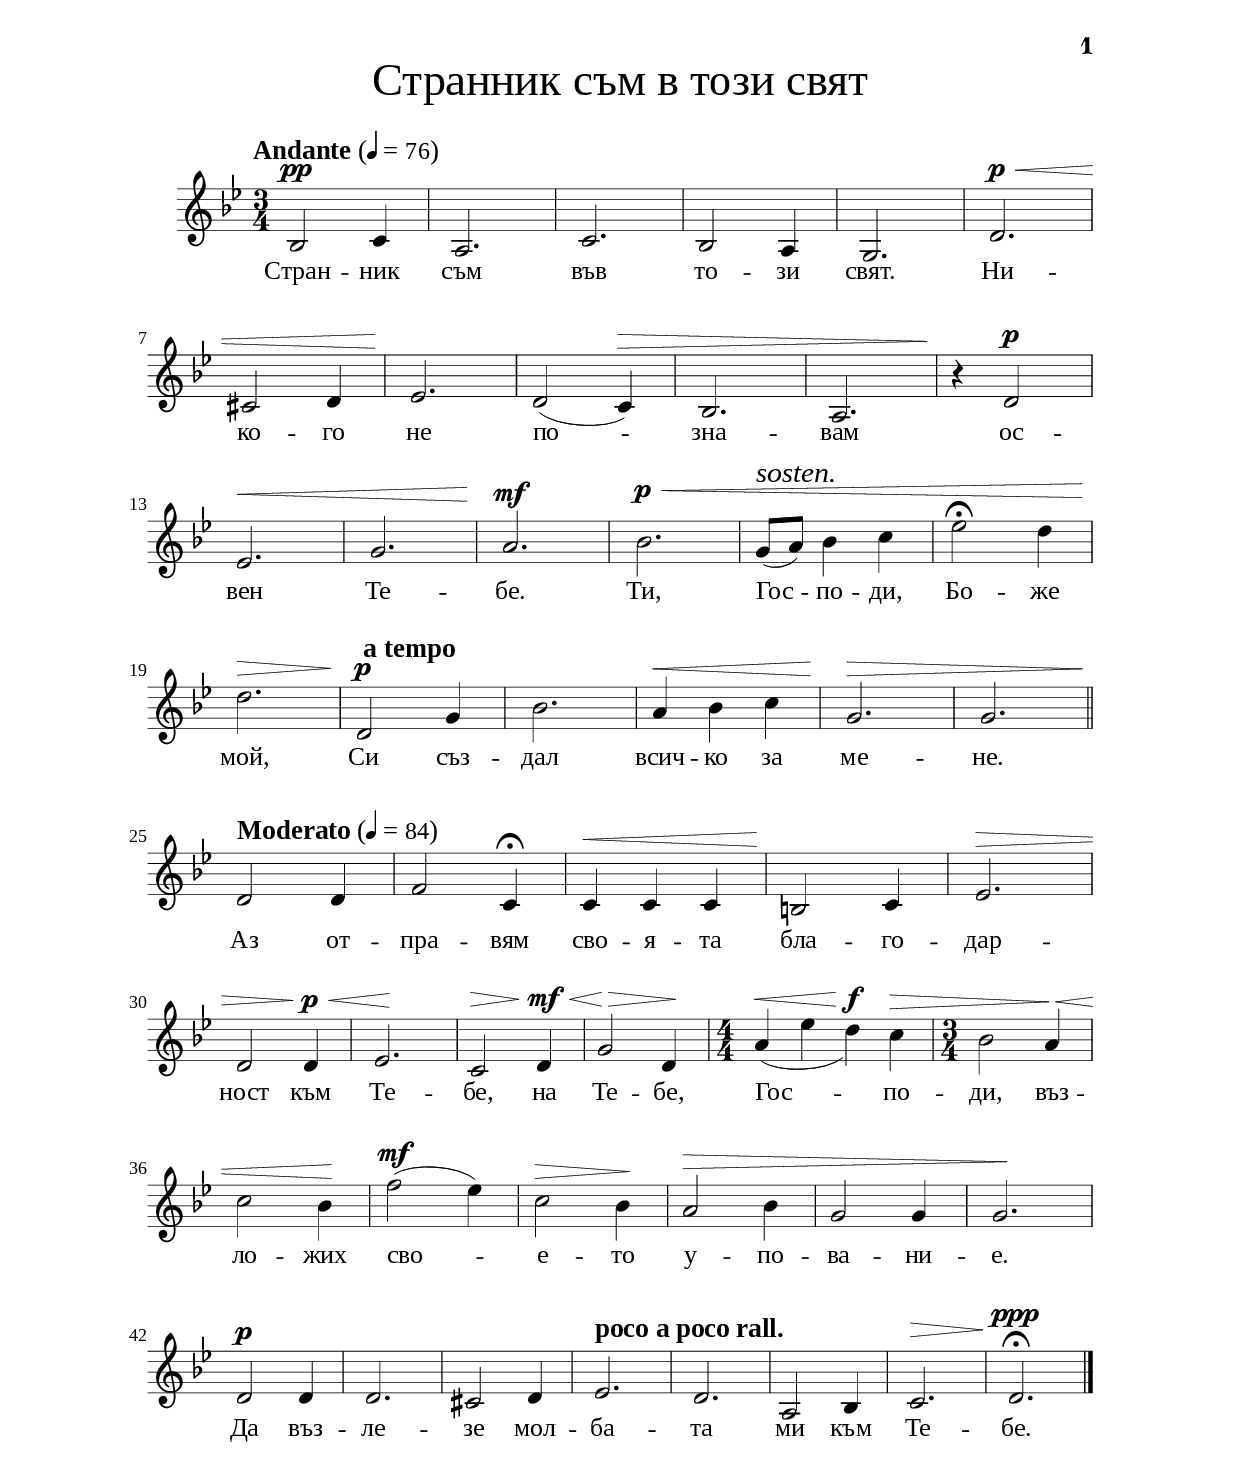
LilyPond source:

\version "2.24.4"

% include paper part and global functions
\include "include/globals.ily"

\bookpart {
  \label #'ref217
  \tocItem \markup "Странник съм в този свят "
   \include "include/bookpart-paper.ily"
  \score {
    \include "include/score-layout.ily"
    \new Voice \absolute {
      \clef treble
      \key g \minor
      \time 3/4
      \tempoFunc "Andante" 4 "76"
      \autoBeamOff
      bes2 ^\pp c'4 | % 2
      a2. | % 3
      c'2. | % 4
      bes2 a4 | % 5
      g2.  | % 6
      d'2. ^\p ^\< \break | % 7
      cis'2 d'4 | % 8
      es'2. _\! | % 9
      d'2 ( c'4 ) ^\> |
      bes2. | % 11
      a2. | % 12
      r4 ^\! d'2 ^\p \break | % 13
      es'2. ^\< | % 14
      g'2. | % 15
      a'2.  ^\! ^\mf | % 16
      bes'2. ^\p ^\< | % 17
      g'8^\markup{ \huge \italic {sosten.} } ( [ a'8 ) ]
      bes'4 c''4 | % 18
      es''2 ^\fermata d''4 \break | % 19
      d''2.  ^\! ^\> |
      \tempo" a tempo"d'2 ^\! ^\p g'4 | % 21
      bes'2. | % 22
      a'4 ^\< bes'4 c''4 | % 23
      g'2. ^\! ^\> | % 24
      g'2.  \bar "||"
      \break | % 25
      \tempoFunc "Moderato" 4 "84" | % 25
      d'2 ^\! d'4 | % 26
      f'2 c'4 ^\fermata  | % 27
      c'4 ^\< c'4 c'4 | % 28
      b2 ^\! c'4 | % 29
      es'2. ^\> \break |
      d'2 \override Hairpin.to-barline = ##f d'4 _\! ^\p ^\< | % 31
      es'2. ^\! | % 32
      c'2  ^\> d'4 ^\! ^\mf ^\< | % 33
      g'2 ^\> d'4  ^\! | % 34
      \numericTimeSignature\time 4/4  | % 34
      \slurDown a'4 ( ^\! ^\< es''4 d''4 ) ^\! ^\f
      c''4 ^\> | % 35
      \time 3/4  | % 35
      bes'2   a'4 _\! ^\< | \break % 36
      c''2 bes'4  ^\! | % 37
      \slurUp f''2 ( ^\mf es''4 ) | % 38
      c''2 ^\> bes'4 ^\! | % 39
      a'2 ^\> bes'4 |
      g'2 g'4 | % 41
      g'2.  ^\! | \break  % 42
      d'2 ^\p d'4 | % 43
      d'2.| % 44
      cis'2 d'4 | % 45
      \tempo"poco a poco rall." es'2. | % 46
      d'2. | % 47
      a2 bes4 | % 48
      \override Hairpin.Y-extent = #'(0 . 3)
      c'2. ^\>  % 49
      d'2. ^\fermata ^\ppp |
      \bar "|."
    }

    \addlyrics {
      Стран -- ник съм във то -- зи
      свят. Ни -- ко -- го не по --
      зна -- вам ос -- вен Те -- бе. Ти,
      Гос -- по -- ди, Бо -- же мой,
      Си съз -- дал всич -- ко за ме --
      не. Аз от -- пра -- вям сво -- я --
      та бла -- го -- дар -- ност към Те
      -- бе, на Те -- бе, Гос  --  по
      -- ди, въз -- ло -- жих сво -- е --
      то у -- по -- ва -- ни -- е. Да въз
      -- ле -- зе мол -- ба -- та ми към
      Те -- бе.}

      \header {
        title = \titleFunc #'ref_desc_20 "Странник съм в този свят" "Strannik săm v tozi svjat"
      }

      \midi{}

    } % score


  } % bookpart
